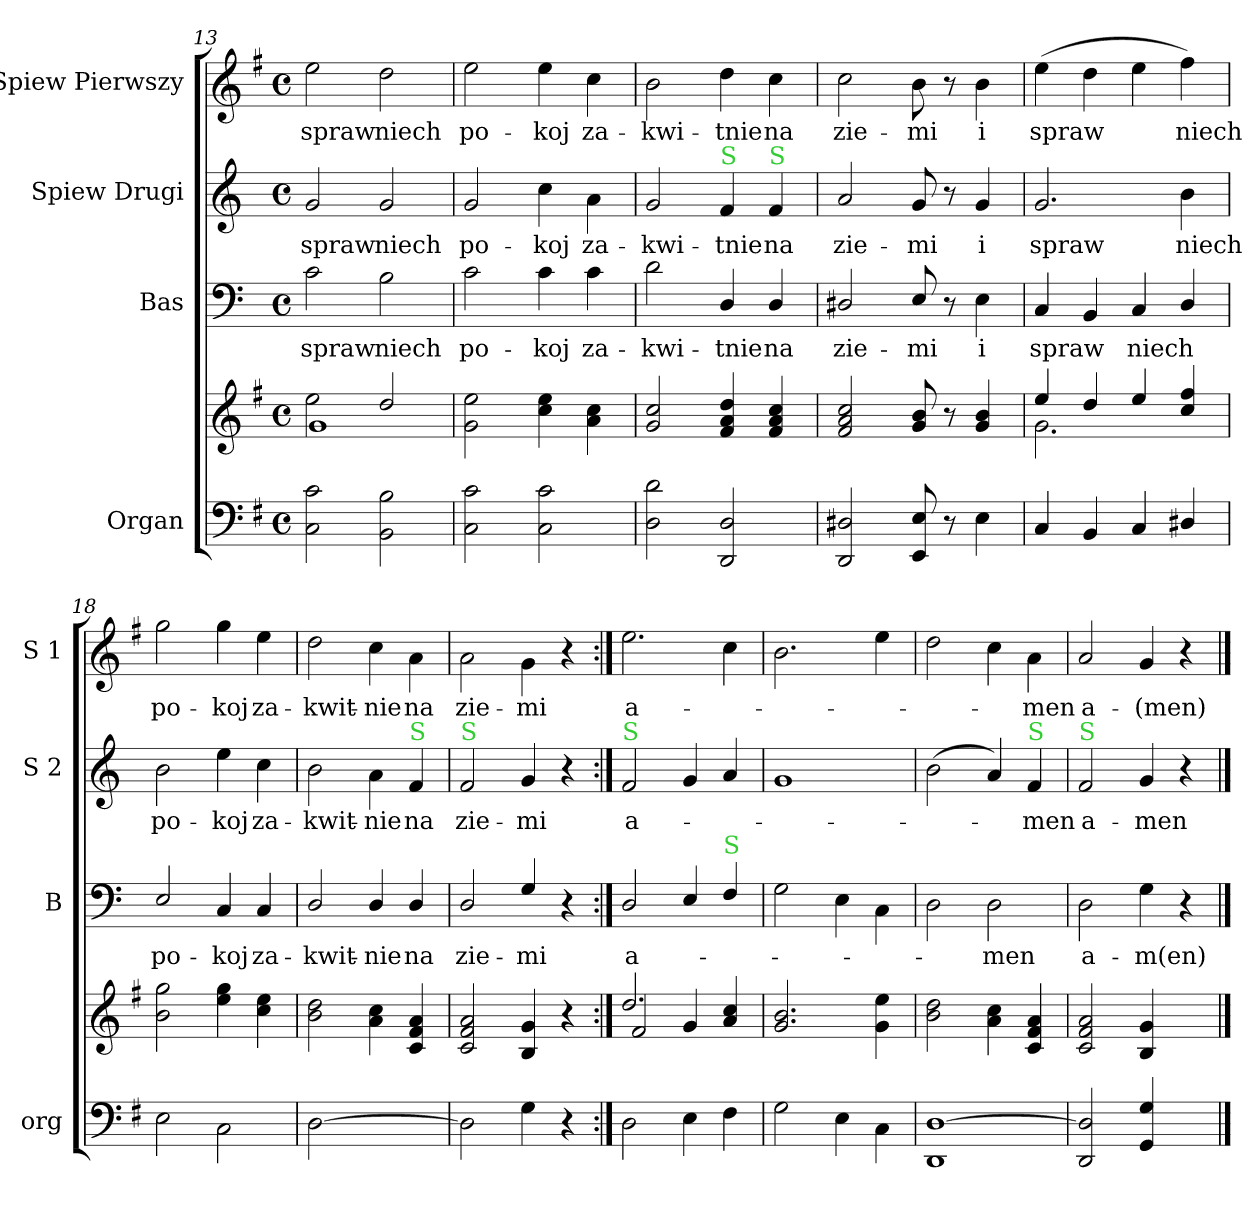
**kern	**kern	**kern	**text	**kern	**text	**kern	**text
*part4	*part4	*part3	*part3	*part2	*part2	*part1	*part1
*staff5	*staff4	*staff3	*staff3	*staff2	*staff2	*staff1	*staff1
*I"Organ	*	*I"Bas	*	*I"Spiew Drugi	*	*I"Spiew Pierwszy	*
*I'org	*	*I'B	*	*I'S 2	*	*I'S 1	*
*clefF4	*clefG2	*clefF4	*	*clefG2	*	*clefG2	*
*k[f#]	*k[f#]	*k[]	*	*k[]	*	*k[f#]	*
*G:	*G:	*	*	*	*	*G:	*
*M4/4	*M4/4	*M4/4	*	*M4/4	*	*M4/4	*
*met(c)	*met(c)	*met(c)	*	*met(c)	*	*met(c)	*
=13	=13	=13	=13	=13	=13	=13	=13
*	*^	*	*	*	*	*	*
2C\ 2c\	2ee\	1g	2c\	spraw	2g/	spraw	2ee\	spraw
2BB\ 2B\	2dd/	.	2B\	niech	2g/	niech	2dd\	niech
*	*v	*v	*	*	*	*	*	*
=14	=14	=14	=14	=14	=14	=14	=14
2C\ 2c\	2g\ 2ee\	2c\	po-	2g/	po-	2ee\	po-
2C\ 2c\	4cc\ 4ee\	4c\	-koj	4cc\	-koj	4ee\	-koj
.	4a\ 4cc\	4c\	za-	4a\	za-	4cc\	za-
=15	=15	=15	=15	=15	=15	=15	=15
2D\ 2d\	2g/ 2cc/	2d\	-kwi-	2g/	-kwi-	2b\	-kwi-
!	!	!	!	!LO:TX:a:color=limegreen:t=S	!	!	!
2DD/ 2D/	4f#/ 4a/ 4dd/	4D/	-tnie	4f/	-tnie	4dd\	-tnie
!	!	!	!	!LO:TX:a:color=limegreen:t=S	!	!	!
.	4f#/ 4a/ 4cc/	4D/	na	4f/	na	4cc\	na
=16	=16	=16	=16	=16	=16	=16	=16
2DD/ 2D#X/	2f#/ 2a/ 2cc/	2D#X/	zie-	2a/	zie-	2cc\	zie-
8EE/ 8E/	8g/ 8b/	8E/	-mi	8g/	-mi	8b\	-mi
8r	8r	8r	.	8r	.	8r	.
4E\	4g/ 4b/	4E\	i	4g/	i	4b\	i
=17	=17	=17	=17	=17	=17	=17	=17
*	*^	*	*	*	*	*	*
4C/	4ee/	2.g\	4C/	spraw	2.g/	spraw	(4ee\	spraw
4BB/	4dd/	.	4BB/	.	.	.	4dd\	.
4C/	4ee/	.	4C/	niech	.	.	4ee\	.
4D#X/	4cc/ 4ff#/	4ryy	4D/	.	4b\	niech	4ff#\)	niech
*	*v	*v	*	*	*	*	*	*
=18	=18	=18	=18	=18	=18	=18	=18
2E\	2b\ 2gg\	2E/	po-	2b\	po-	2gg\	po-
2C\	4ee\ 4gg\	4C/	-koj	4ee\	-koj	4gg\	-koj
.	4cc\ 4ee\	4C/	za-	4cc\	za-	4ee\	za-
=19	=19	=19	=19	=19	=19	=19	=19
!LO:N:vis=2	!	!	!	!	!	!	!
[1D\	2b\ 2dd\	2D/	-kwit-	2b\	-kwit-	2dd\	-kwit-
.	4a\ 4cc\	4D/	-nie	4a\	-nie	4cc\	-nie
!	!	!	!	!LO:TX:a:color=limegreen:t=S	!	!	!
.	4c/ 4f#/ 4a/	4D/	na	4f/	na	4a\	na
=20	=20	=20	=20	=20	=20	=20	=20
!	!	!	!	!LO:TX:a:color=limegreen:t=S	!	!	!
2D\]	2c/ 2f#/ 2a/	2D/	zie-	2f/	zie-	2a\	zie-
4G\	4B/ 4g/	4G/	-mi	4g/	-mi	4g\	-mi
4r	4r	4r	.	4r	.	4r	.
=21:|!	=21:|!	=21:|!	=21:|!	=21:|!	=21:|!	=21:|!	=21:|!
*	*^	*	*	*	*	*	*
!	!	!	!	!	!LO:TX:a:color=limegreen:t=S	!	!	!
2D\	2.dd/	2f#/	2D/	a-	2f/	a-	2.ee\	a-
4E\	.	4g/	4E/	.	4g/	.	.	.
!	!	!	!LO:TX:a:color=limegreen:t=S	!	!	!	!	!
4F#\	4a/ 4cc/	4ryy	4F/	.	4a/	.	4cc\	.
*	*v	*v	*	*	*	*	*	*
=22	=22	=22	=22	=22	=22	=22	=22
2G\	2.g/ 2.b/	2G\	.	1g	.	2.b\	.
4E\	.	4E\	.	.	.	.	.
4C\	4g\ 4ee\	4C\	.	.	.	4ee\	.
=23	=23	=23	=23	=23	=23	=23	=23
1DD [1D	2b\ 2dd\	2D\	.	(2b\	.	2dd\	.
.	4a\ 4cc\	2D\	-men	4a/)	.	4cc\	.
!	!	!	!	!LO:TX:a:color=limegreen:t=S	!	!	!
.	4c/ 4f#/ 4a/	.	.	4f/	-men	4a\	-men
=24	=24	=24	=24	=24	=24	=24	=24
!	!	!	!	!LO:TX:a:color=limegreen:t=S	!	!	!
2DD/ 2D]/	2c/ 2f#/ 2a/	2D\	a-	2f/	a-	2a/	a-
4GG/ 4G/	4B/ 4g/	4G\	-m(en)	4g/	-men	4g/	-(men)
4ryy	4ryy	4r	.	4r	.	4r	.
==	==	==	==	==	==	==	==
*-	*-	*-	*-	*-	*-	*-	*-
